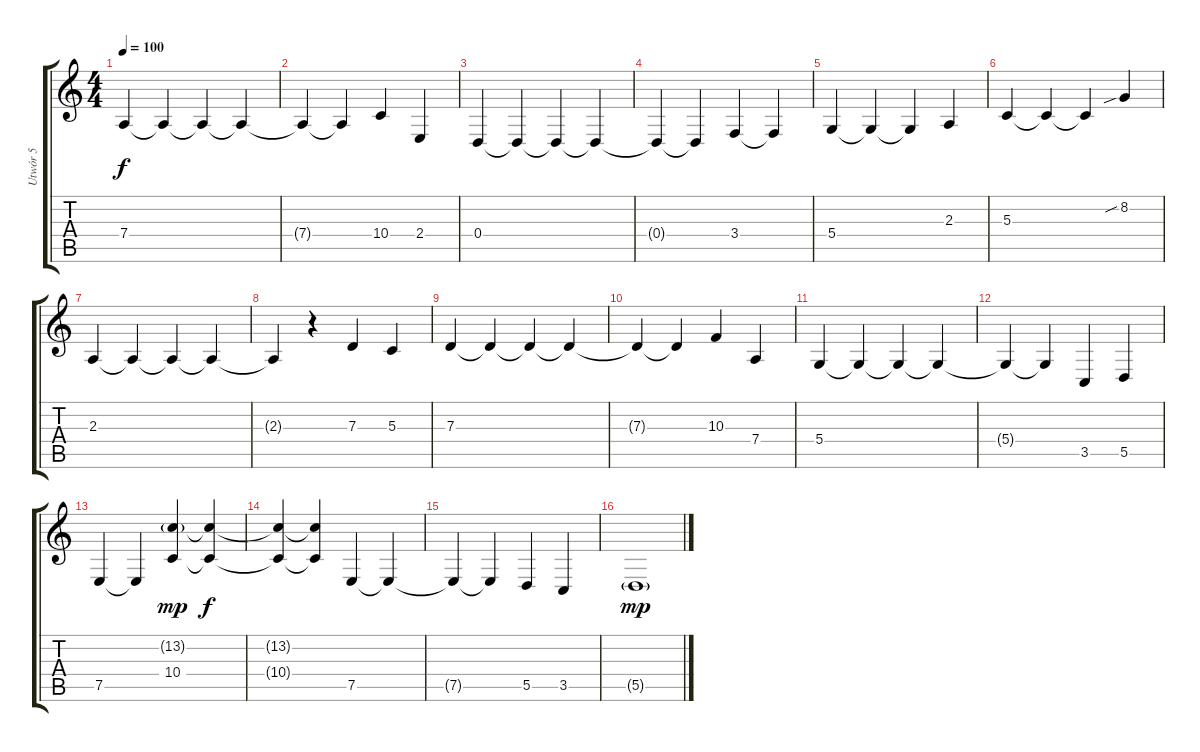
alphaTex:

\track ("Utwór 5" "Utwór 5") {instrument cello}
\staff {score tabs}
\tuning (E4 B3 G3 D3 A2 E2) {hide}
\ts (4 4)
\tempo 100
\clef g2
\ks c
7.4.4{dy f} 7.4{t}.4 7.4{t}.4 7.4{t}.4 |
7.4{t}.4 7.4{t}.4 10.4.4 2.4.4 |
0.4.4 0.4{t}.4 0.4{t}.4 0.4{t}.4 |
0.4{t}.4 0.4{t}.4 3.4.4 3.4{t}.4 |
5.4.4 5.4{t}.4 5.4{t}.4 2.3.4 |
5.3.4 5.3{t}.4 5.3{t}.4 8.2{sib}.4 |
2.3.4 2.3{t}.4 2.3{t}.4 2.3{t}.4 |
2.3{t}.4 r.4 7.3.4 5.3.4 |
7.3.4 7.3{t}.4 7.3{t}.4 7.3{t}.4 |
7.3{t}.4 7.3{t}.4 10.3.4 7.4.4 |
5.4.4 5.4{t}.4 5.4{t}.4 5.4{t}.4 |
5.4{t}.4 5.4{t}.4 3.5.4 5.5.4 |
7.5.4 7.5{t}.4 (13.2{g} 10.4).4{dy mp} (13.2{t} 10.4{t}).4{dy f} |
(13.2{t} 10.4{t}).4 (13.2{t} 10.4{t}).4 7.5.4 7.5{t}.4 |
7.5{t}.4 7.5{t}.4 5.5.4 3.5.4 |
5.5{g}.1{dy mp}
